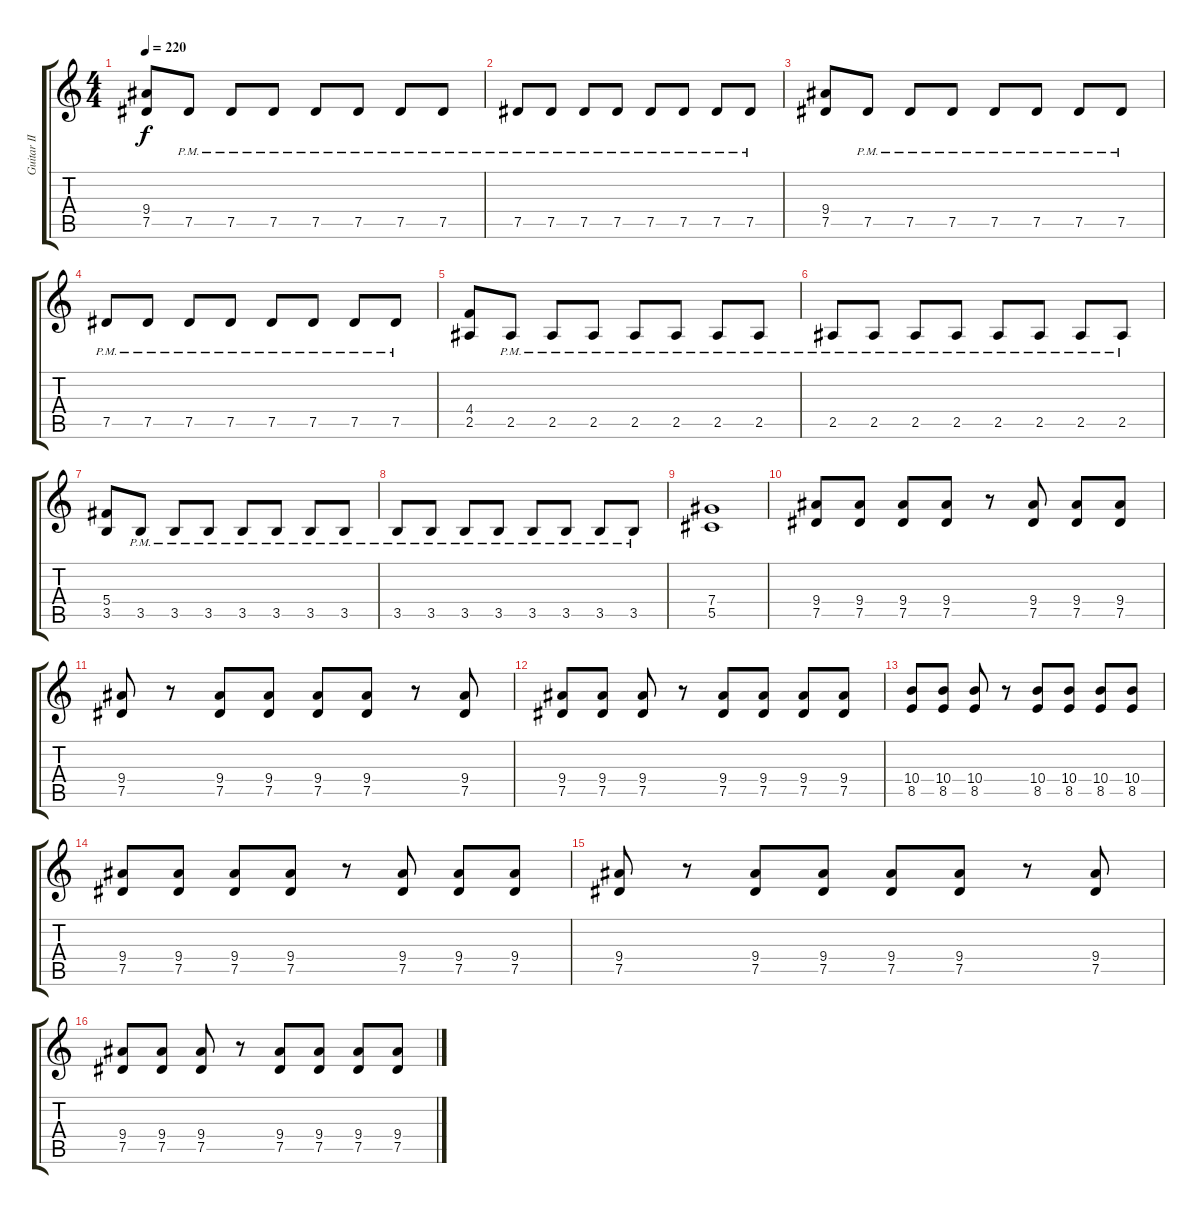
\track ("Guitar II" "Guitar II") {instrument overdrivenguitar}
\staff {score tabs}
\tuning (Eb4 Bb3 Gb3 Db3 Ab2 Eb2) {hide}
\ts (4 4)
\tempo 220
\clef g2
\ks c
(9.4 7.5).8{dy f} 7.5{pm}.8 7.5{pm}.8 7.5{pm}.8 7.5{pm}.8 7.5{pm}.8 7.5{pm}.8 7.5{pm}.8 |
7.5{pm}.8 7.5{pm}.8 7.5{pm}.8 7.5{pm}.8 7.5{pm}.8 7.5{pm}.8 7.5{pm}.8 7.5{pm}.8 |
(9.4 7.5).8 7.5{pm}.8 7.5{pm}.8 7.5{pm}.8 7.5{pm}.8 7.5{pm}.8 7.5{pm}.8 7.5{pm}.8 |
7.5{pm}.8 7.5{pm}.8 7.5{pm}.8 7.5{pm}.8 7.5{pm}.8 7.5{pm}.8 7.5{pm}.8 7.5{pm}.8 |
(4.4 2.5).8 2.5{pm}.8 2.5{pm}.8 2.5{pm}.8 2.5{pm}.8 2.5{pm}.8 2.5{pm}.8 2.5{pm}.8 |
2.5{pm}.8 2.5{pm}.8 2.5{pm}.8 2.5{pm}.8 2.5{pm}.8 2.5{pm}.8 2.5{pm}.8 2.5{pm}.8 |
(5.4 3.5).8 3.5{pm}.8 3.5{pm}.8 3.5{pm}.8 3.5{pm}.8 3.5{pm}.8 3.5{pm}.8 3.5{pm}.8 |
3.5{pm}.8 3.5{pm}.8 3.5{pm}.8 3.5{pm}.8 3.5{pm}.8 3.5{pm}.8 3.5{pm}.8 3.5{pm}.8 |
(7.4 5.5).1 |
(9.4 7.5).8 (9.4 7.5).8 (9.4 7.5).8 (9.4 7.5).8 r.8 (9.4 7.5).8 (9.4 7.5).8 (9.4 7.5).8 |
(9.4 7.5).8 r.8 (9.4 7.5).8 (9.4 7.5).8 (9.4 7.5).8 (9.4 7.5).8 r.8 (9.4 7.5).8 |
(9.4 7.5).8 (9.4 7.5).8 (9.4 7.5).8 r.8 (9.4 7.5).8 (9.4 7.5).8 (9.4 7.5).8 (9.4 7.5).8 |
(10.4 8.5).8 (10.4 8.5).8 (10.4 8.5).8 r.8 (10.4 8.5).8 (10.4 8.5).8 (10.4 8.5).8 (10.4 8.5).8 |
(9.4 7.5).8 (9.4 7.5).8 (9.4 7.5).8 (9.4 7.5).8 r.8 (9.4 7.5).8 (9.4 7.5).8 (9.4 7.5).8 |
(9.4 7.5).8 r.8 (9.4 7.5).8 (9.4 7.5).8 (9.4 7.5).8 (9.4 7.5).8 r.8 (9.4 7.5).8 |
(9.4 7.5).8 (9.4 7.5).8 (9.4 7.5).8 r.8 (9.4 7.5).8 (9.4 7.5).8 (9.4 7.5).8 (9.4 7.5).8
